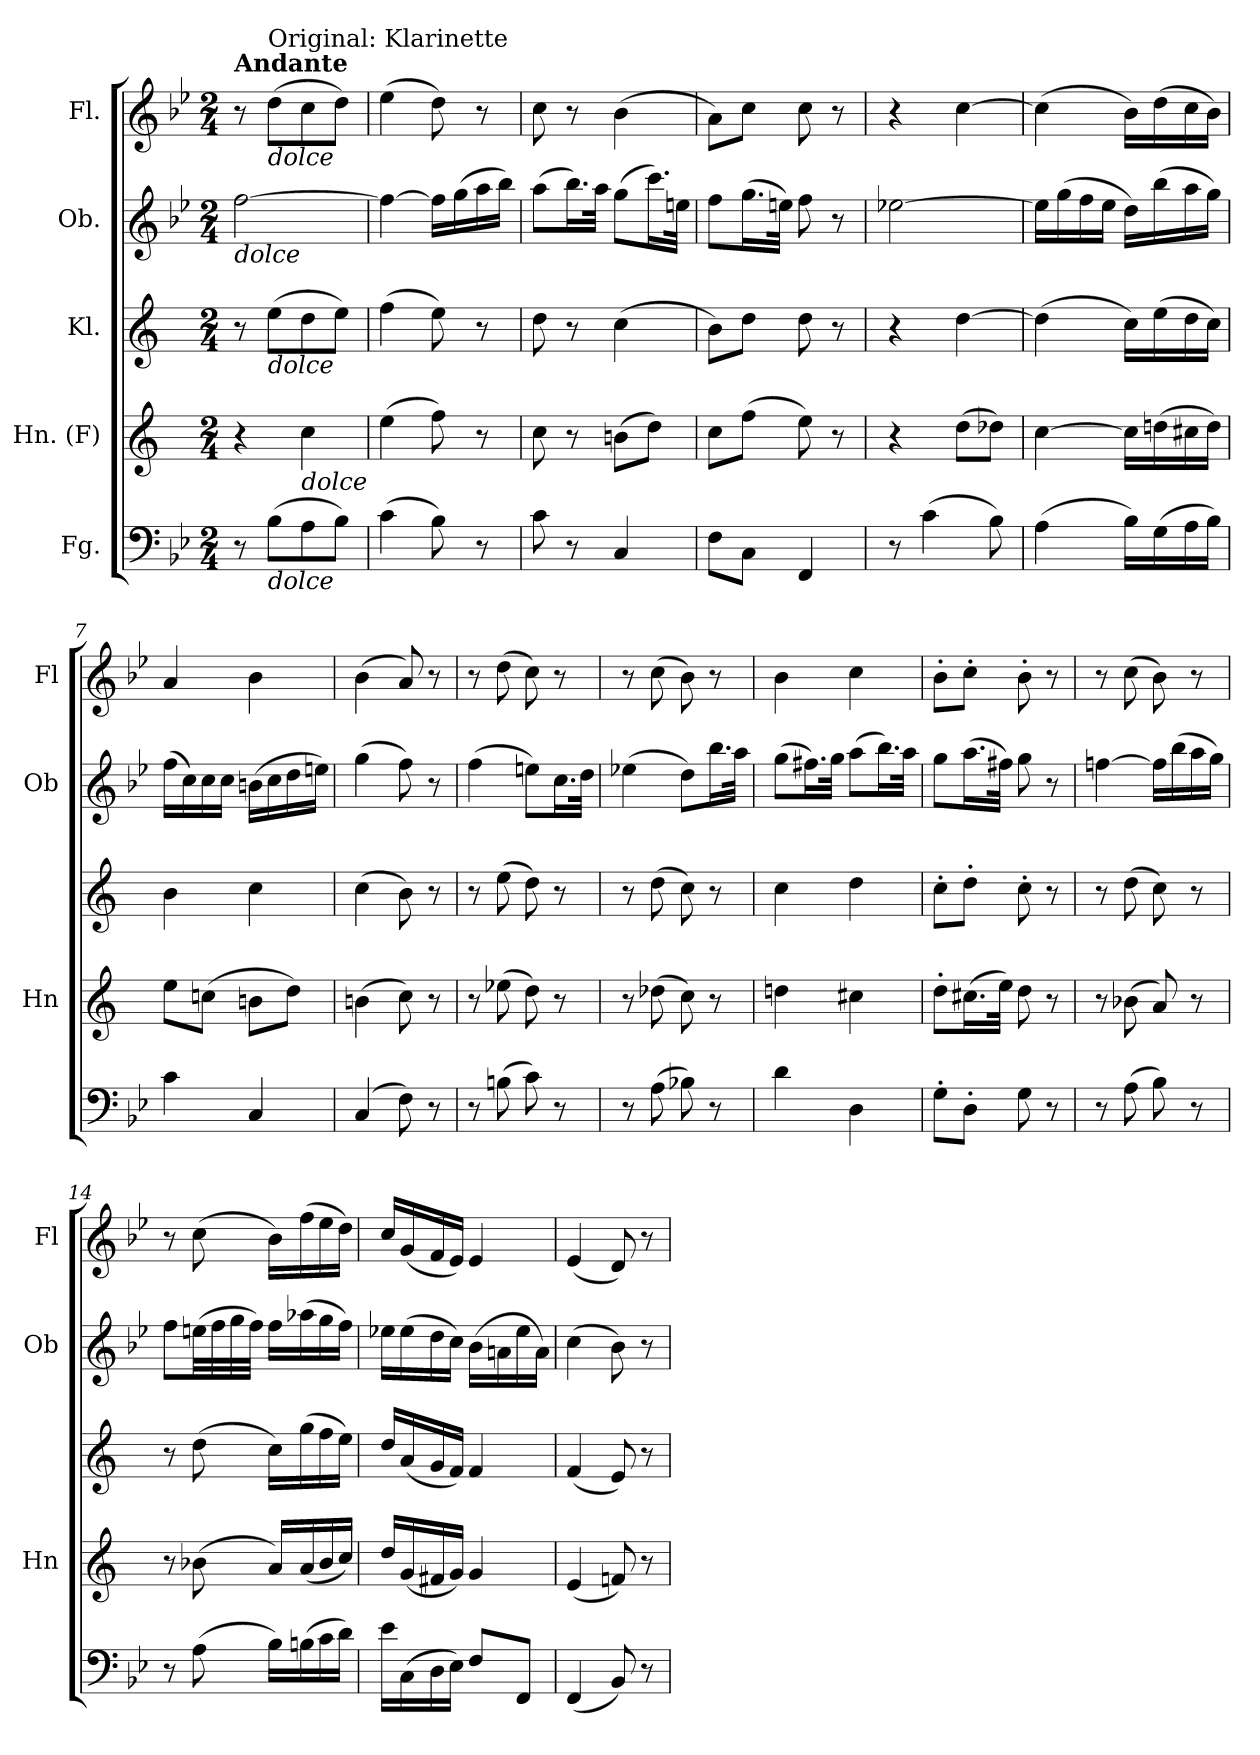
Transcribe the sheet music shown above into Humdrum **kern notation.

**kern	**kern	**kern	**kern	**kern
*part5	*part4	*part3	*part2	*part1
*staff5	*staff4	*staff3	*staff2	*staff1
*I"Fg.	*I"Hn. (F)	*I"Kl.	*I"Ob.	*I"Fl.
*	*I'Hn	*	*I'Ob	*I'Fl
*clefF4	*clefG2	*clefG2	*clefG2	*clefG2
*	*ITrd4c7	*ITrd1c2	*	*
*k[b-e-]	*k[b-]	*k[b-e-]	*k[b-e-]	*k[b-e-]
*B-:	*	*	*B-:	*B-:
*M2/4	*M2/4	*M2/4	*M2/4	*M2/4
=1	=1	=1	=1	=1
!	!	!	!	!LO:TX:a:B:t=Andante
!	!	!	!LO:TX:b:i:t=dolce	!
8r	4r	8r	[2ff\	8r
!	!	!	!	!LO:TX:b:i:t=dolce
!	!	!	!	!LO:TX:a:t=Original&colon; Klarinette
!	!	!LO:TX:b:i:t=dolce	!	!
!LO:TX:b:i:t=dolce	!	!	!	!
(>8B-\L	.	(>8dd\L	.	(>8dd\L
!	!LO:TX:b:i:t=dolce	!	!	!
8A\	4f\	8cc\	.	8cc\
8B-\J)	.	8dd\J)	.	8dd\J)
=2	=2	=2	=2	=2
(>4c\	(>4a\	(>4ee-\	4ff\_	(>4ee-\
8B-\)	8b-\)	8dd\)	16ff\LL]	8dd\)
.	.	.	(>16gg\	.
8r	8r	8r	16aa\	8r
.	.	.	16bb-\JJ)	.
=3	=3	=3	=3	=3
8c\	8f\	8cc\	(>8aa\L	8cc\
8r	8r	8r	16.bb-\L)	8r
.	.	.	32aa\JJk	.
4C/	(>8en\L	(>4b-\	(>8gg\L	(>4b-\
.	8g\J)	.	16.ccc\L)	.
.	.	.	32een\JJk	.
=4	=4	=4	=4	=4
8F\L	8f\L	8a\L)	8ff\L	8a\L)
8C\J	(>8b-\J	8cc\J	(>16.gg\L	8cc\J
.	.	.	32een\JJk)	.
4FF/	8a\)	8cc\	8ff\	8cc\
.	8r	8r	8r	8r
=5	=5	=5	=5	=5
8r	4r	4r	[2ee-X\	4r
(>4c\	.	.	.	.
.	(>8g\L	[4cc\	.	[4cc\
8B-\)	8g-X\J)	.	.	.
=6	=6	=6	=6	=6
(>4A\	[4f\	(>4cc\]	16ee-\LL]	(>4cc\]
.	.	.	(>16gg\	.
.	.	.	16ff\	.
.	.	.	16ee-\JJ	.
16B-\LL)	16f\LL]	16b-\LL)	16dd\LL)	16b-\LL)
(>16G\	(>16gn\	(>16dd\	(>16bb-\	(>16dd\
16A\	16f#X\	16cc\	16aa\	16cc\
16B-\JJ)	16g\JJ)	16b-\JJ)	16gg\JJ)	16b-\JJ)
=7	=7	=7	=7	=7
4c\	8a\L	4a\	(>16ff\LL	4a/
.	.	.	16cc\)	.
.	(>8fn\J	.	16cc\	.
.	.	.	16cc\JJ	.
4C/	8en\L	4b-\	(>16bn\LL	4b-\
.	.	.	16cc\	.
.	8g\J)	.	16dd\	.
.	.	.	16een\JJ)	.
=8	=8	=8	=8	=8
(>4C/	(>4en\	(>4b-\	(>4gg\	(>4b-\
8F\)	8f\)	8a\)	8ff\)	8a/)
8r	8r	8r	8r	8r
=9	=9	=9	=9	=9
8r	8r	8r	(>4ff\	8r
(>8Bn\	(>8a-X\	(>8dd\	.	(>8dd\
8c\)	8g\)	8cc\)	8een\L)	8cc\)
8r	8r	8r	16.cc\L	8r
.	.	.	32dd\JJk	.
=10	=10	=10	=10	=10
8r	8r	8r	(>4ee-X\	8r
(>8A\	(>8g-X\	(>8cc\	.	(>8cc\
8B-X\)	8f\)	8b-\)	8dd\L)	8b-\)
8r	8r	8r	16.bb-\L	8r
.	.	.	32aa\JJk	.
!!LO:LB:g=z
=11	=11	=11	=11	=11
4d\	4gn\	4b-\	(>8gg\L	4b-\
.	.	.	16.ff#X\L)	.
.	.	.	32gg\JJk	.
4D\	4f#X\	4cc\	(>8aa\L	4cc\
.	.	.	16.bb-\L)	.
.	.	.	32aa\JJk	.
=12	=12	=12	=12	=12
8G'\L	8g'\L	8b-'\L	8gg\L	8b-'\L
8D'\J	(>16.f#X\L	8cc'\J	(>16.aa\L	8cc'\J
.	32a\JJk)	.	32ff#X\JJk)	.
8G\	8g\	8b-'\	8gg\	8b-'\
8r	8r	8r	8r	8r
=13	=13	=13	=13	=13
8r	8r	8r	[4ffn\	8r
(>8A\	(>8e-X\	(>8cc\	.	(>8cc\
8B-\)	8d/)	8b-\)	16ff\LL]	8b-\)
.	.	.	(>16bb-\	.
8r	8r	8r	16aa\	8r
.	.	.	16gg\JJ)	.
=14	=14	=14	=14	=14
8r	8r	8r	8ff\L	8r
(>8A\	(>8e-X\	(>8cc\	(>32een\LL	(>8cc\
.	.	.	32ff\	.
.	.	.	32gg\	.
.	.	.	32ff\JJJ)	.
16B-\LL)	16d/LL)	16b-\LL)	16ff\LL	16b-\LL)
(>16Bn\	(<16d/	(>16ff\	(>16aa-X\	(>16ff\
16c\	16e-/	16ee-\	16gg\	16ee-\
16d\JJ)	16f/JJ)	16dd\JJ)	16ff\JJ)	16dd\JJ)
=15	=15	=15	=15	=15
16e-\LL	16g/LL	16cc/LL	16ee-X\LL	16cc/LL
(>16C\	(<16c/	(<16g/	(>16ee-\	(<16g/
16D\	16Bn/	16f/	16dd\	16f/
16E-\JJ)	16c/JJ)	16e-/JJ)	16cc\JJ)	16e-/JJ)
8F/L	4c/	4e-/	(>16b-\LL	4e-/
.	.	.	16an\	.
8FF/J	.	.	16ee-\	.
.	.	.	16a\JJ)	.
=16	=16	=16	=16	=16
(<4FF/	(<4A/	(<4e-/	(>4cc\	(<4e-/
8BB-/)	8B-X/)	8d/)	8b-\)	8d/)
8r	8r	8r	8r	8r
=	=	=	=	=
*-	*-	*-	*-	*-
